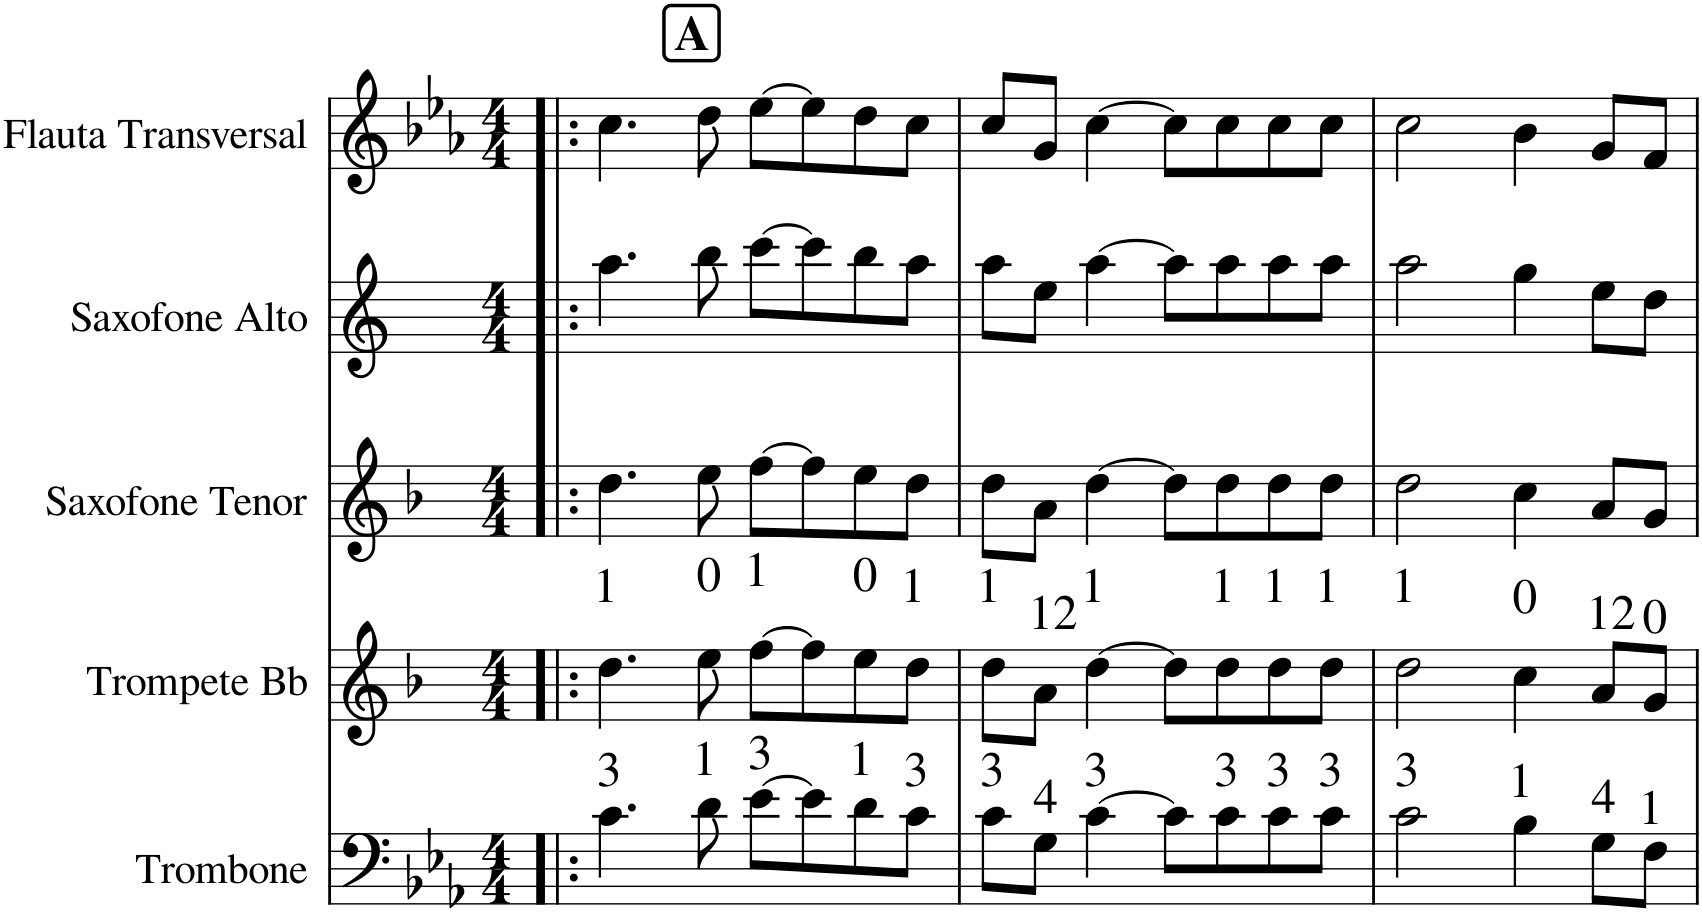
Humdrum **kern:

**kern	**kern	**kern	**kern	**kern
*part5	*part4	*part3	*part2	*part1
*staff5	*staff4	*staff3	*staff2	*staff1
*I"Trombone	*I"Trompete Bb	*I"Saxofone Tenor	*I"Saxofone Alto	*I"Flauta Transversal
*I'Tbn.	*I'Tpt. Bb	*I'Sax. Tn.	*	*I'Fl.
*clefF4	*clefG2	*clefG2	*clefG2	*clefG2
*	*Trd1c2	*Trd8c14	*Trd5c9	*
*k[b-e-a-]	*k[b-]	*k[b-]	*k[]	*k[b-e-a-]
*M4/4	*M4/4	*M4/4	*M4/4	*M4/4
!!LO:REH:place=s1:a:B:cj:t=A
=1!|:	=1!|:	=1!|:	=1!|:	=1!|:
!	!LO:TX:a:t=1	!	!	!
!LO:TX:a:t=3	!	!	!	!
4.c\	4.dd\	4.dd\	4.aa\	4.cc\
!	!LO:TX:a:t=0	!	!	!
!LO:TX:a:t=1	!	!	!	!
8d\	8ee\	8ee\	8bb\	8dd\
!	!LO:TX:a:t=1	!	!	!
!LO:TX:a:t=3	!	!	!	!
[8e-\L	[8ff\L	[8ff\L	[8ccc\L	[8ee-\L
8e-\]	8ff\]	8ff\]	8ccc\]	8ee-\]
!	!LO:TX:a:t=0	!	!	!
!LO:TX:a:t=1	!	!	!	!
8d\	8ee\	8ee\	8bb\	8dd\
!	!LO:TX:a:t=1	!	!	!
!LO:TX:a:t=3	!	!	!	!
8c\J	8dd\J	8dd\J	8aa\J	8cc\J
=2	=2	=2	=2	=2
!	!LO:TX:a:t=1	!	!	!
!LO:TX:a:t=3	!	!	!	!
8c\L	8dd\L	8dd\L	8aa\L	8cc/L
!	!LO:TX:a:t=12	!	!	!
!LO:TX:a:t=4	!	!	!	!
8G\J	8a\J	8a\J	8ee\J	8g/J
!	!LO:TX:a:t=1	!	!	!
!LO:TX:a:t=3	!	!	!	!
[4c\	[4dd\	[4dd\	[4aa\	[4cc\
8c\L]	8dd\L]	8dd\L]	8aa\L]	8cc\L]
!	!LO:TX:a:t=1	!	!	!
!LO:TX:a:t=3	!	!	!	!
8c\	8dd\	8dd\	8aa\	8cc\
!	!LO:TX:a:t=1	!	!	!
!LO:TX:a:t=3	!	!	!	!
8c\	8dd\	8dd\	8aa\	8cc\
!	!LO:TX:a:t=1	!	!	!
!LO:TX:a:t=3	!	!	!	!
8c\J	8dd\J	8dd\J	8aa\J	8cc\J
=3	=3	=3	=3	=3
!	!LO:TX:a:t=1	!	!	!
!LO:TX:a:t=3	!	!	!	!
2c\	2dd\	2dd\	2aa\	2cc\
!	!LO:TX:a:t=0	!	!	!
!LO:TX:a:t=1	!	!	!	!
4B-\	4cc\	4cc\	4gg\	4b-\
!	!LO:TX:a:t=12	!	!	!
!LO:TX:a:t=4	!	!	!	!
8G\L	8a/L	8a/L	8ee\L	8g/L
!	!LO:TX:a:t=0	!	!	!
!LO:TX:a:t=1	!	!	!	!
8F\J	8g/J	8g/J	8dd\J	8f/J
=	=	=	=	=
*-	*-	*-	*-	*-
